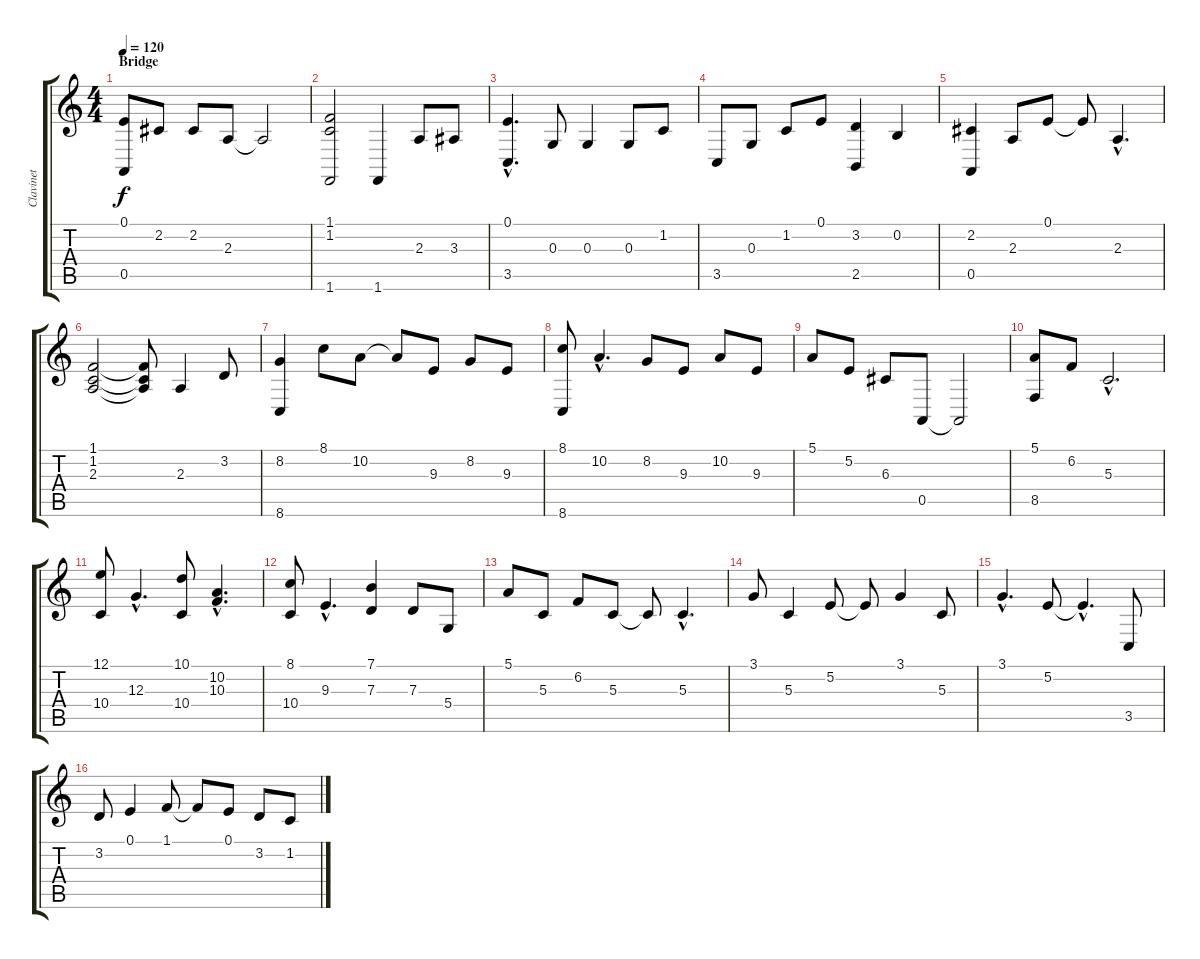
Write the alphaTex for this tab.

\track ("Clavinet" "Clavinet") {instrument drawbarorgan}
\staff {score tabs}
\tuning (E4 B3 G3 D3 A2 E2) {hide}
\ts (4 4)
\section ("" "Bridge")
\tempo 120
\clef g2
\ks c
(0.1 0.5).8{dy f} 2.2.8 2.2.8 2.3.8 2.3{t}.2 |
(1.1 1.2 1.6).2 1.6.4 2.3.8 3.3.8 |
(0.1{hac} 3.5{hac}).4{d} 0.3.8 0.3.4 0.3.8 1.2.8 |
3.5.8 0.3.8 1.2.8 0.1.8 (3.2 2.5).4 0.2.4 |
(2.2 0.5).4 2.3.8 0.1.8 0.1{t}.8 2.3{hac}.4{d} |
(1.1 1.2 2.3).2 (1.1{t} 1.2{t} 2.3{t}).8 2.3.4 3.2.8 |
(8.2 8.6).4 8.1.8 10.2.8 10.2{t}.8 9.3.8 8.2.8 9.3.8 |
(8.1 8.6).8 10.2{hac}.4{d} 8.2.8 9.3.8 10.2.8 9.3.8 |
5.1.8 5.2.8 6.3.8 0.5.8 0.5{t}.2 |
(5.1 8.5).8 6.2.8 5.3{hac}.2{d} |
(12.1 10.4).8 12.3{hac}.4{d} (10.1 10.4).8 (10.2{hac} 10.3{hac}).4{d} |
(8.1 10.4).8 9.3{hac}.4{d} (7.1 7.3).4 7.3.8 5.4.8 |
5.1.8 5.3.8 6.2.8 5.3.8 5.3{t}.8 5.3{hac}.4{d} |
3.1.8 5.3.4 5.2.8 5.2{t}.8 3.1.4 5.3.8 |
3.1{hac}.4{d} 5.2.8 5.2{hac t}.4{d} 3.5.8 |
3.2.8 0.1.4 1.1.8 1.1{t}.8 0.1.8 3.2.8 1.2.8
